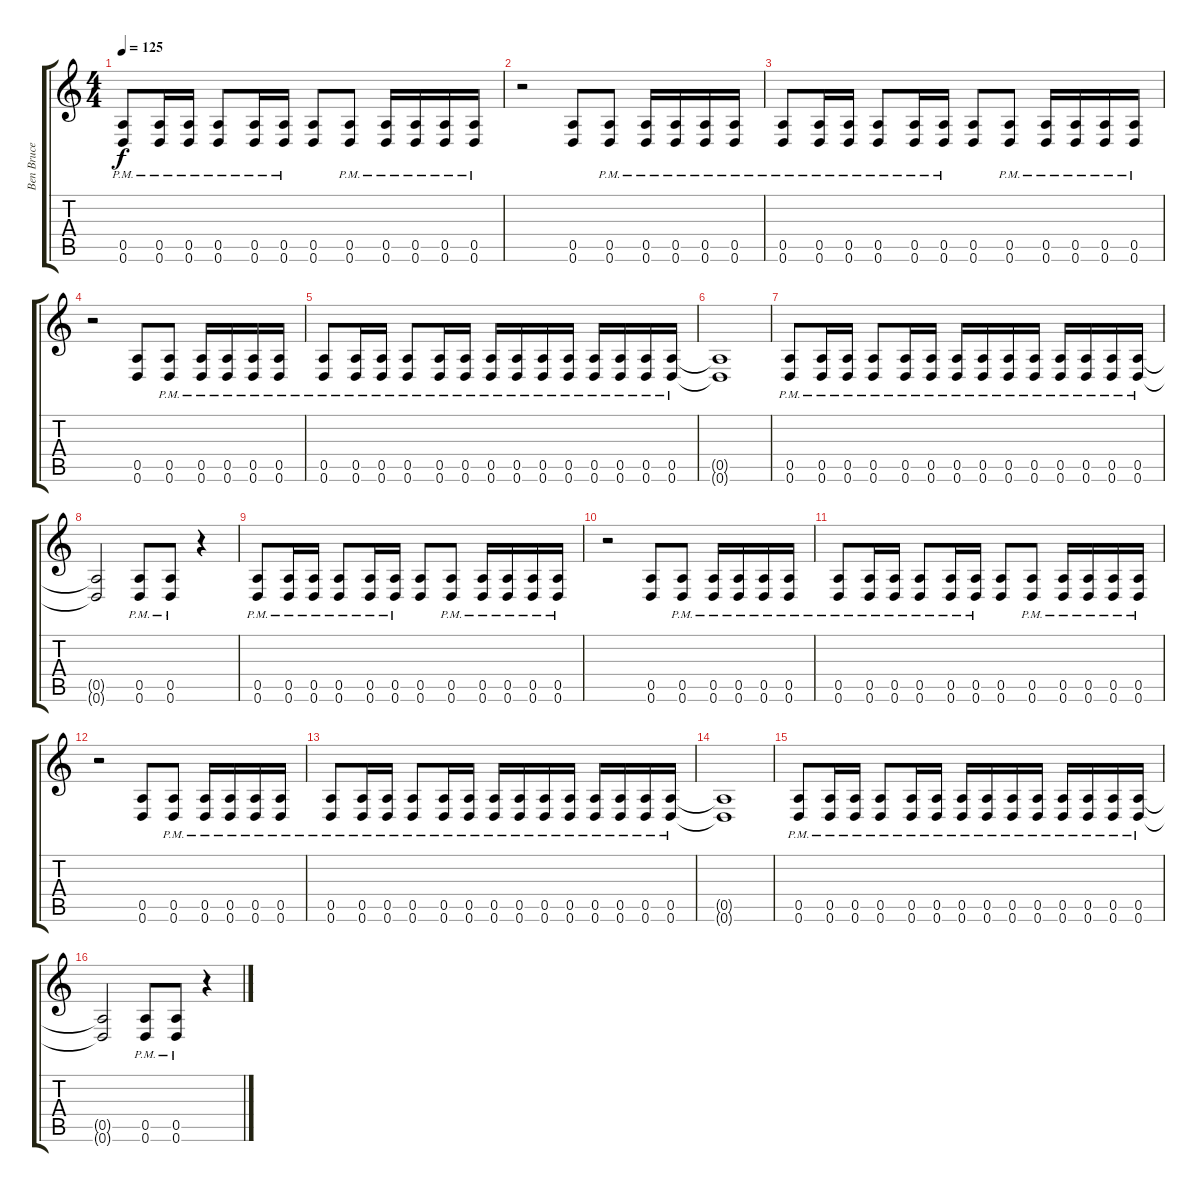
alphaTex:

\track ("Ben Bruce" "Ben Bruce") {instrument distortionguitar}
\staff {score tabs}
\tuning (E4 B3 G3 D3 A2 D2) {hide}
\ts (4 4)
\tempo 125
\clef g2
\ks c
(0.5{pm} 0.6{pm}).8{dy f} (0.5{pm} 0.6{pm}).16 (0.5{pm} 0.6{pm}).16 (0.5{pm} 0.6{pm}).8 (0.5{pm} 0.6{pm}).16 (0.5{pm} 0.6{pm}).16 (0.5 0.6).8 (0.5{pm} 0.6{pm}).8 (0.5{pm} 0.6{pm}).16 (0.5{pm} 0.6{pm}).16 (0.5{pm} 0.6{pm}).16 (0.5{pm} 0.6{pm}).16 |
r.2 (0.5 0.6).8 (0.5{pm} 0.6{pm}).8 (0.5{pm} 0.6{pm}).16 (0.5{pm} 0.6{pm}).16 (0.5{pm} 0.6{pm}).16 (0.5{pm} 0.6{pm}).16 |
(0.5{pm} 0.6{pm}).8 (0.5{pm} 0.6{pm}).16 (0.5{pm} 0.6{pm}).16 (0.5{pm} 0.6{pm}).8 (0.5{pm} 0.6{pm}).16 (0.5{pm} 0.6{pm}).16 (0.5 0.6).8 (0.5{pm} 0.6{pm}).8 (0.5{pm} 0.6{pm}).16 (0.5{pm} 0.6{pm}).16 (0.5{pm} 0.6{pm}).16 (0.5{pm} 0.6{pm}).16 |
r.2 (0.5 0.6).8 (0.5{pm} 0.6{pm}).8 (0.5{pm} 0.6{pm}).16 (0.5{pm} 0.6{pm}).16 (0.5{pm} 0.6{pm}).16 (0.5{pm} 0.6{pm}).16 |
(0.5{pm} 0.6{pm}).8 (0.5{pm} 0.6{pm}).16 (0.5{pm} 0.6{pm}).16 (0.5{pm} 0.6{pm}).8 (0.5{pm} 0.6{pm}).16 (0.5{pm} 0.6{pm}).16 (0.5{pm} 0.6{pm}).16 (0.5{pm} 0.6{pm}).16 (0.5{pm} 0.6{pm}).16 (0.5{pm} 0.6{pm}).16 (0.5{pm} 0.6{pm}).16 (0.5{pm} 0.6{pm}).16 (0.5{pm} 0.6{pm}).16 (0.5{pm} 0.6{pm}).16 |
(0.5{t} 0.6{t}).1 |
(0.5{pm} 0.6{pm}).8 (0.5{pm} 0.6{pm}).16 (0.5{pm} 0.6{pm}).16 (0.5{pm} 0.6{pm}).8 (0.5{pm} 0.6{pm}).16 (0.5{pm} 0.6{pm}).16 (0.5{pm} 0.6{pm}).16 (0.5{pm} 0.6{pm}).16 (0.5{pm} 0.6{pm}).16 (0.5{pm} 0.6{pm}).16 (0.5{pm} 0.6{pm}).16 (0.5{pm} 0.6{pm}).16 (0.5{pm} 0.6{pm}).16 (0.5{pm} 0.6{pm}).16 |
(0.5{t} 0.6{t}).2 (0.5{pm} 0.6{pm}).8 (0.5{pm} 0.6{pm}).8 r.4 |
(0.5{pm} 0.6{pm}).8 (0.5{pm} 0.6{pm}).16 (0.5{pm} 0.6{pm}).16 (0.5{pm} 0.6{pm}).8 (0.5{pm} 0.6{pm}).16 (0.5{pm} 0.6{pm}).16 (0.5 0.6).8 (0.5{pm} 0.6{pm}).8 (0.5{pm} 0.6{pm}).16 (0.5{pm} 0.6{pm}).16 (0.5{pm} 0.6{pm}).16 (0.5{pm} 0.6{pm}).16 |
r.2 (0.5 0.6).8 (0.5{pm} 0.6{pm}).8 (0.5{pm} 0.6{pm}).16 (0.5{pm} 0.6{pm}).16 (0.5{pm} 0.6{pm}).16 (0.5{pm} 0.6{pm}).16 |
(0.5{pm} 0.6{pm}).8 (0.5{pm} 0.6{pm}).16 (0.5{pm} 0.6{pm}).16 (0.5{pm} 0.6{pm}).8 (0.5{pm} 0.6{pm}).16 (0.5{pm} 0.6{pm}).16 (0.5 0.6).8 (0.5{pm} 0.6{pm}).8 (0.5{pm} 0.6{pm}).16 (0.5{pm} 0.6{pm}).16 (0.5{pm} 0.6{pm}).16 (0.5{pm} 0.6{pm}).16 |
r.2 (0.5 0.6).8 (0.5{pm} 0.6{pm}).8 (0.5{pm} 0.6{pm}).16 (0.5{pm} 0.6{pm}).16 (0.5{pm} 0.6{pm}).16 (0.5{pm} 0.6{pm}).16 |
(0.5{pm} 0.6{pm}).8 (0.5{pm} 0.6{pm}).16 (0.5{pm} 0.6{pm}).16 (0.5{pm} 0.6{pm}).8 (0.5{pm} 0.6{pm}).16 (0.5{pm} 0.6{pm}).16 (0.5{pm} 0.6{pm}).16 (0.5{pm} 0.6{pm}).16 (0.5{pm} 0.6{pm}).16 (0.5{pm} 0.6{pm}).16 (0.5{pm} 0.6{pm}).16 (0.5{pm} 0.6{pm}).16 (0.5{pm} 0.6{pm}).16 (0.5{pm} 0.6{pm}).16 |
(0.5{t} 0.6{t}).1 |
(0.5{pm} 0.6{pm}).8 (0.5{pm} 0.6{pm}).16 (0.5{pm} 0.6{pm}).16 (0.5{pm} 0.6{pm}).8 (0.5{pm} 0.6{pm}).16 (0.5{pm} 0.6{pm}).16 (0.5{pm} 0.6{pm}).16 (0.5{pm} 0.6{pm}).16 (0.5{pm} 0.6{pm}).16 (0.5{pm} 0.6{pm}).16 (0.5{pm} 0.6{pm}).16 (0.5{pm} 0.6{pm}).16 (0.5{pm} 0.6{pm}).16 (0.5{pm} 0.6{pm}).16 |
(0.5{t} 0.6{t}).2 (0.5{pm} 0.6{pm}).8 (0.5{pm} 0.6{pm}).8 r.4
